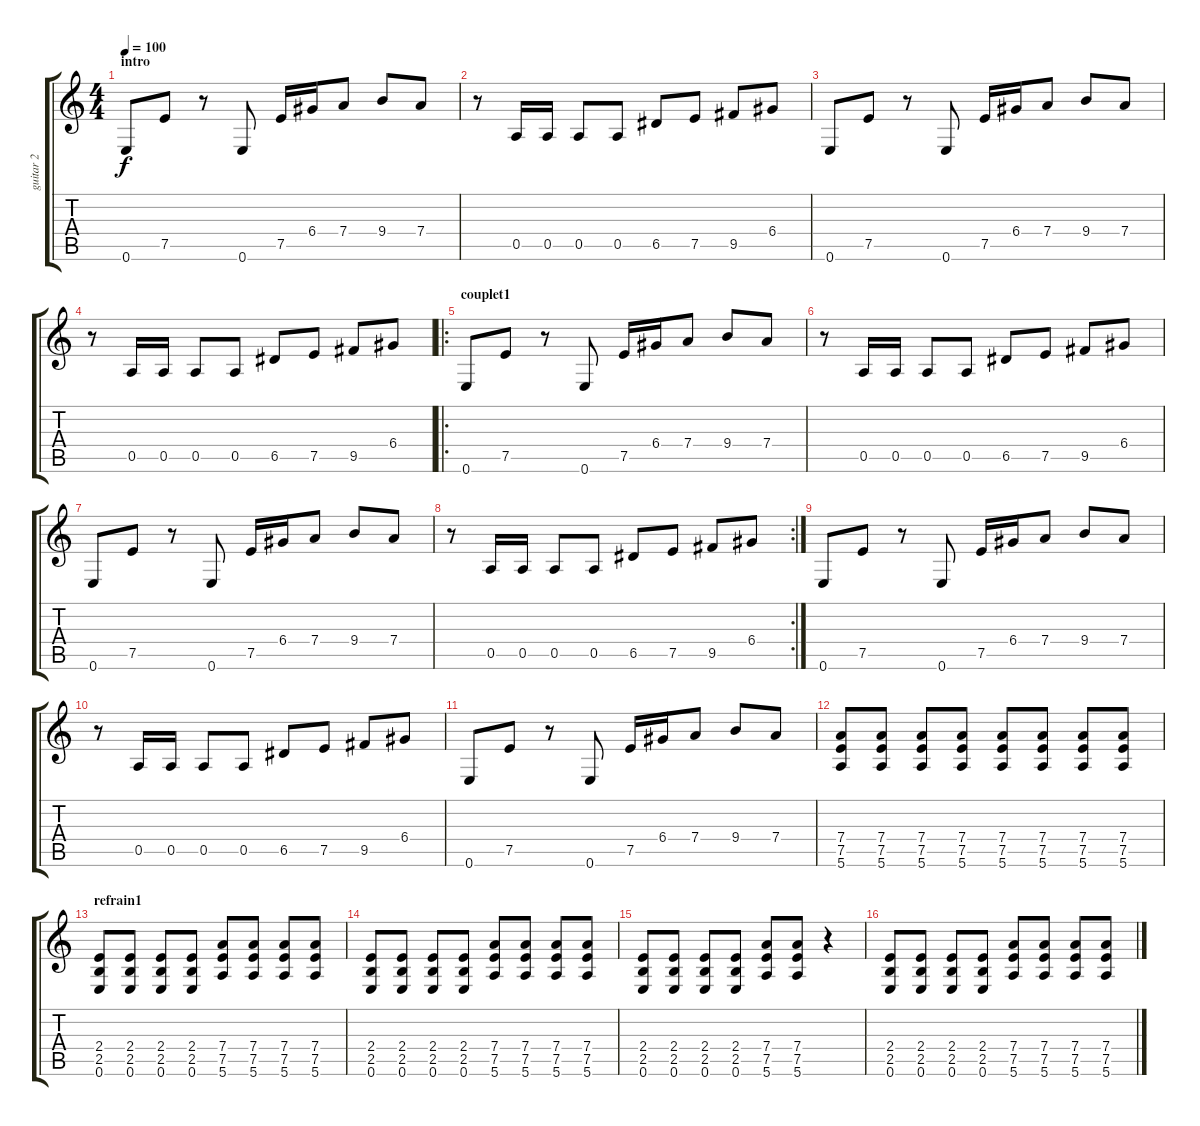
\track ("guitar 2" "guitar 2") {instrument electricguitarmuted}
\staff {score tabs}
\tuning (E4 B3 G3 D3 A2 E2) {hide}
\ts (4 4)
\section ("" "intro")
\tempo 100
\clef g2
\ks c
0.6.8{dy f instrument electricguitarmuted} 7.5.8 r.8 0.6.8 7.5.16 6.4.16 7.4.8 9.4.8 7.4.8 |
r.8 0.5.16 0.5.16 0.5.8 0.5.8 6.5.8 7.5.8 9.5.8 6.4.8 |
0.6.8 7.5.8 r.8 0.6.8 7.5.16 6.4.16 7.4.8 9.4.8 7.4.8 |
r.8 0.5.16 0.5.16 0.5.8 0.5.8 6.5.8 7.5.8 9.5.8 6.4.8 |
\ro
\section ("" "couplet1")
0.6.8 7.5.8 r.8 0.6.8 7.5.16 6.4.16 7.4.8 9.4.8 7.4.8 |
r.8 0.5.16 0.5.16 0.5.8 0.5.8 6.5.8 7.5.8 9.5.8 6.4.8 |
0.6.8 7.5.8 r.8 0.6.8 7.5.16 6.4.16 7.4.8 9.4.8 7.4.8 |
\rc 2
r.8 0.5.16 0.5.16 0.5.8 0.5.8 6.5.8 7.5.8 9.5.8 6.4.8 |
0.6.8 7.5.8 r.8 0.6.8 7.5.16 6.4.16 7.4.8 9.4.8 7.4.8 |
r.8 0.5.16 0.5.16 0.5.8 0.5.8 6.5.8 7.5.8 9.5.8 6.4.8 |
0.6.8 7.5.8 r.8 0.6.8 7.5.16 6.4.16 7.4.8 9.4.8 7.4.8 |
(7.4 7.5 5.6).8{instrument overdrivenguitar} (7.4 7.5 5.6).8 (7.4 7.5 5.6).8 (7.4 7.5 5.6).8 (7.4 7.5 5.6).8 (7.4 7.5 5.6).8 (7.4 7.5 5.6).8 (7.4 7.5 5.6).8 |
\section ("" "refrain1")
(2.4 2.5 0.6).8 (2.4 2.5 0.6).8 (2.4 2.5 0.6).8 (2.4 2.5 0.6).8 (7.4 7.5 5.6).8 (7.4 7.5 5.6).8 (7.4 7.5 5.6).8 (7.4 7.5 5.6).8 |
(2.4 2.5 0.6).8 (2.4 2.5 0.6).8 (2.4 2.5 0.6).8 (2.4 2.5 0.6).8 (7.4 7.5 5.6).8 (7.4 7.5 5.6).8 (7.4 7.5 5.6).8 (7.4 7.5 5.6).8 |
(2.4 2.5 0.6).8 (2.4 2.5 0.6).8 (2.4 2.5 0.6).8 (2.4 2.5 0.6).8 (7.4 7.5 5.6).8 (7.4 7.5 5.6).8 r.4 |
(2.4 2.5 0.6).8 (2.4 2.5 0.6).8 (2.4 2.5 0.6).8 (2.4 2.5 0.6).8 (7.4 7.5 5.6).8 (7.4 7.5 5.6).8 (7.4 7.5 5.6).8 (7.4 7.5 5.6).8
